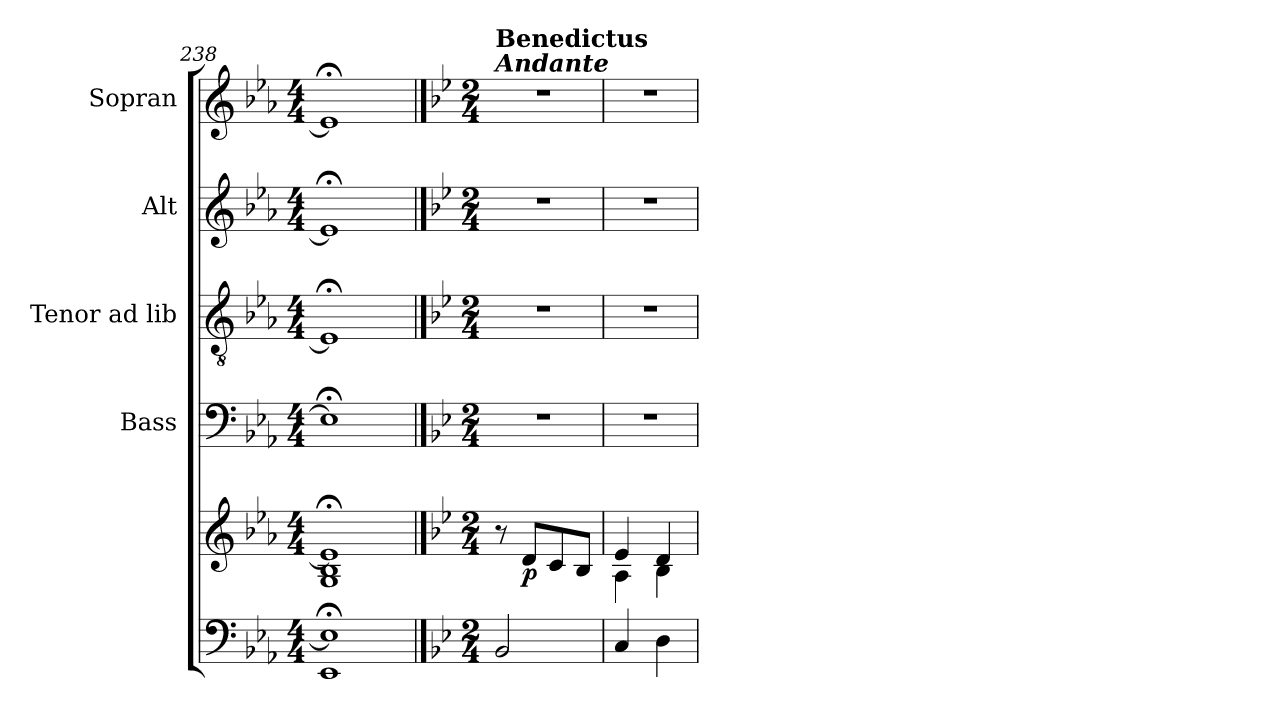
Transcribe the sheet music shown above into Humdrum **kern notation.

**kern	**kern	**dynam	**kern	**text	**kern	**text	**kern	**text	**kern	**text
*part5	*part5	*part5	*part4	*part4	*part3	*part3	*part2	*part2	*part1	*part1
*staff6	*staff5	*staff5/6	*staff4	*staff4	*staff3	*staff3	*staff2	*staff2	*staff1	*staff1
*	*	*	*I"Bass	*	*I"Tenor ad lib	*	*I"Alt	*	*I"Sopran	*
*	*	*	*I'B	*	*I'T	*	*I'A	*	*I'S	*
*clefF4	*clefG2	*	*clefF4	*	*clefGv2	*	*clefG2	*	*clefG2	*
*k[b-e-a-]	*k[b-e-a-]	*	*k[b-e-a-]	*	*k[b-e-a-]	*	*k[b-e-a-]	*	*k[b-e-a-]	*
*E-:	*E-:	*	*E-:	*	*E-:	*	*E-:	*	*E-:	*
*M4/4	*M4/4	*	*M4/4	*	*M4/4	*	*M4/4	*	*M4/4	*
=238	=238	=238	=238	=238	=238	=238	=238	=238	=238	=238
*^	*^	*	*	*	*	*	*	*	*	*
!	!	!	!	!	!	!LO:LY:b	!	!LO:LY:b	!	!LO:LY:b	!	!LO:LY:b
1E-;]	1EE-	1e-;<]	1G 1B-	.	1E-;<]	.	1E-;<]	.	1e-;<]	.	1e-;<]	.
*v	*v	*	*	*	*	*	*	*	*	*	*	*
*	*v	*v	*	*	*	*	*	*	*	*	*
!!LO:LB:g=z
==239	==239	==239	==239	==239	==239	==239	==239	==239	==239	==239
*k[b-e-]	*k[b-e-]	*	*k[b-e-]	*	*k[b-e-]	*	*k[b-e-]	*	*k[b-e-]	*
*B-:	*B-:	*	*B-:	*	*B-:	*	*B-:	*	*B-:	*
*M2/4	*M2/4	*	*M2/4	*	*M2/4	*	*M2/4	*	*M2/4	*
*^	*^	*	*	*	*	*	*	*	*	*
!	!	!	!	!	!	!	!	!	!	!	!LO:TX:a:Bi:t=Andante	!
!	!	!	!	!	!	!	!	!	!	!	!LO:TX:a:B:t=Benedictus	!
*v	*v	*	*	*	*	*	*	*	*	*	*	*
*	*v	*v	*	*	*	*	*	*	*	*	*
2BB-/	8r	.	2r	.	2r	.	2r	.	2r	.
!	!	!LO:DY:b	!	!	!	!	!	!	!	!
.	8d/L	p	.	.	.	.	.	.	.	.
.	8c/	.	.	.	.	.	.	.	.	.
.	8B-/J	.	.	.	.	.	.	.	.	.
=240	=240	=240	=240	=240	=240	=240	=240	=240	=240	=240
*	*^	*	*	*	*	*	*	*	*	*
4C/	4e-/	4A\	.	2r	.	2r	.	2r	.	2r	.
4D\	4d/	4B-\	.	.	.	.	.	.	.	.	.
*	*v	*v	*	*	*	*	*	*	*	*	*
=	=	=	=	=	=	=	=	=	=	=
*-	*-	*-	*-	*-	*-	*-	*-	*-	*-	*-
